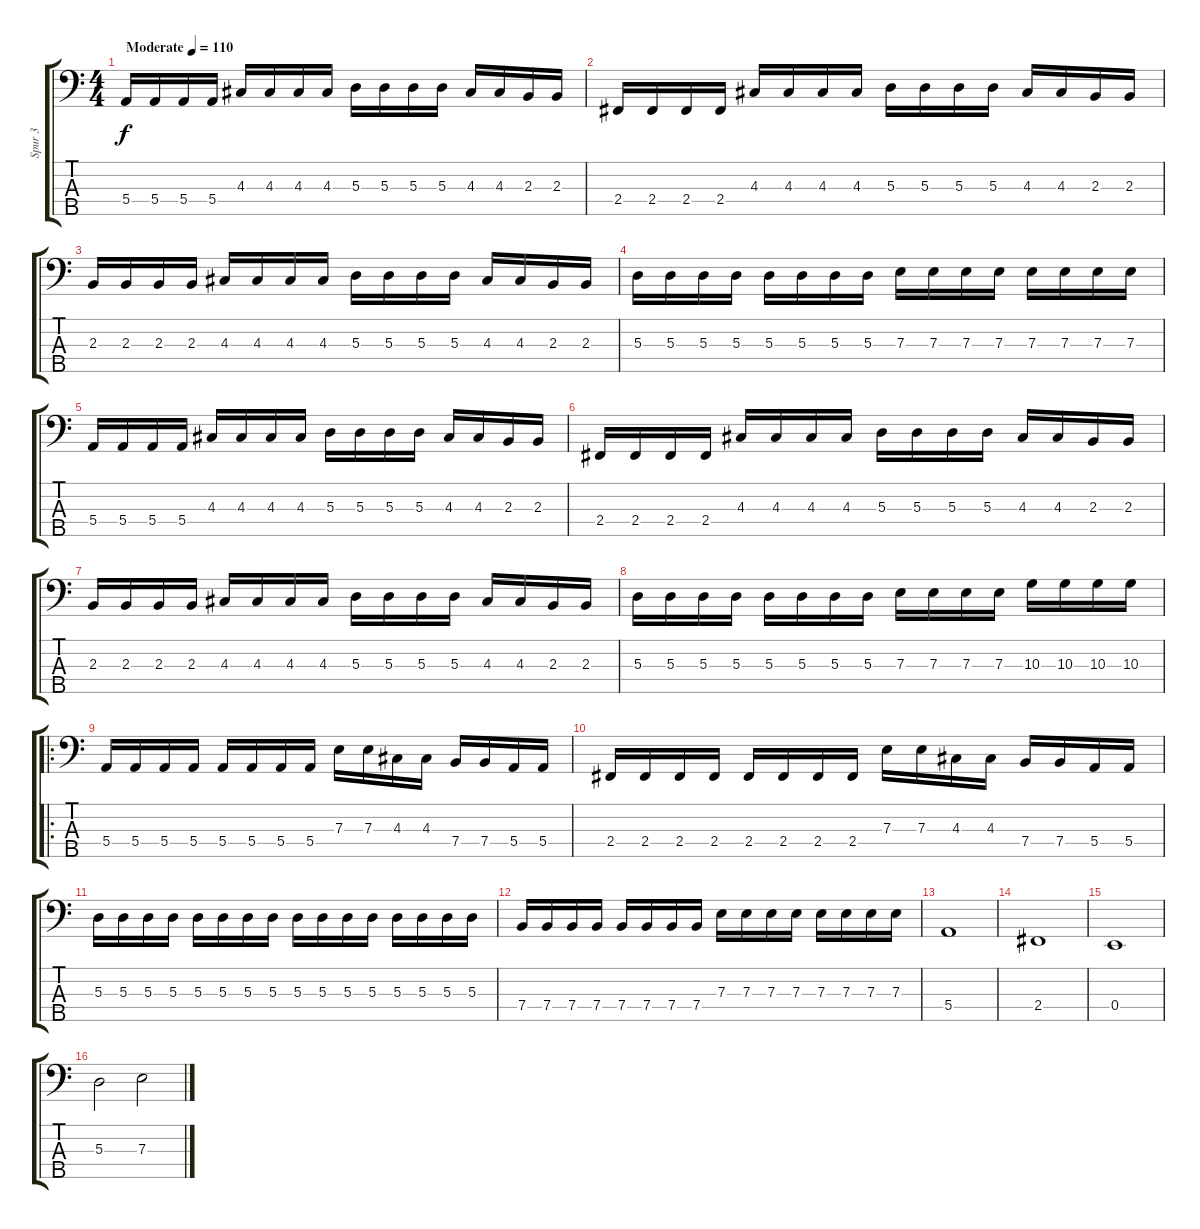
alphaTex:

\track ("Spur 3" "Spur 3") {instrument electricbassfinger}
\staff {score tabs}
\tuning (G2 D2 A1 E1 B0) {hide}
\ts (4 4)
\tempo (110 "Moderate")
\clef f4
\ks c
5.4.16{dy f instrument electricbassfinger} 5.4.16 5.4.16 5.4.16 4.3.16 4.3.16 4.3.16 4.3.16 5.3.16 5.3.16 5.3.16 5.3.16 4.3.16 4.3.16 2.3.16 2.3.16 |
2.4.16 2.4.16 2.4.16 2.4.16 4.3.16 4.3.16 4.3.16 4.3.16 5.3.16 5.3.16 5.3.16 5.3.16 4.3.16 4.3.16 2.3.16 2.3.16 |
2.3.16 2.3.16 2.3.16 2.3.16 4.3.16 4.3.16 4.3.16 4.3.16 5.3.16 5.3.16 5.3.16 5.3.16 4.3.16 4.3.16 2.3.16 2.3.16 |
5.3.16 5.3.16 5.3.16 5.3.16 5.3.16 5.3.16 5.3.16 5.3.16 7.3.16 7.3.16 7.3.16 7.3.16 7.3.16 7.3.16 7.3.16 7.3.16 |
5.4.16 5.4.16 5.4.16 5.4.16 4.3.16 4.3.16 4.3.16 4.3.16 5.3.16 5.3.16 5.3.16 5.3.16 4.3.16 4.3.16 2.3.16 2.3.16 |
2.4.16 2.4.16 2.4.16 2.4.16 4.3.16 4.3.16 4.3.16 4.3.16 5.3.16 5.3.16 5.3.16 5.3.16 4.3.16 4.3.16 2.3.16 2.3.16 |
2.3.16 2.3.16 2.3.16 2.3.16 4.3.16 4.3.16 4.3.16 4.3.16 5.3.16 5.3.16 5.3.16 5.3.16 4.3.16 4.3.16 2.3.16 2.3.16 |
5.3.16 5.3.16 5.3.16 5.3.16 5.3.16 5.3.16 5.3.16 5.3.16 7.3.16 7.3.16 7.3.16 7.3.16 10.3.16 10.3.16 10.3.16 10.3.16 |
\ro
5.4.16 5.4.16 5.4.16 5.4.16 5.4.16 5.4.16 5.4.16 5.4.16 7.3.16 7.3.16 4.3.16 4.3.16 7.4.16 7.4.16 5.4.16 5.4.16 |
2.4.16 2.4.16 2.4.16 2.4.16 2.4.16 2.4.16 2.4.16 2.4.16 7.3.16 7.3.16 4.3.16 4.3.16 7.4.16 7.4.16 5.4.16 5.4.16 |
5.3.16 5.3.16 5.3.16 5.3.16 5.3.16 5.3.16 5.3.16 5.3.16 5.3.16 5.3.16 5.3.16 5.3.16 5.3.16 5.3.16 5.3.16 5.3.16 |
7.4.16 7.4.16 7.4.16 7.4.16 7.4.16 7.4.16 7.4.16 7.4.16 7.3.16 7.3.16 7.3.16 7.3.16 7.3.16 7.3.16 7.3.16 7.3.16 |
5.4.1 |
2.4.1 |
0.4.1 |
5.3.2 7.3.2
